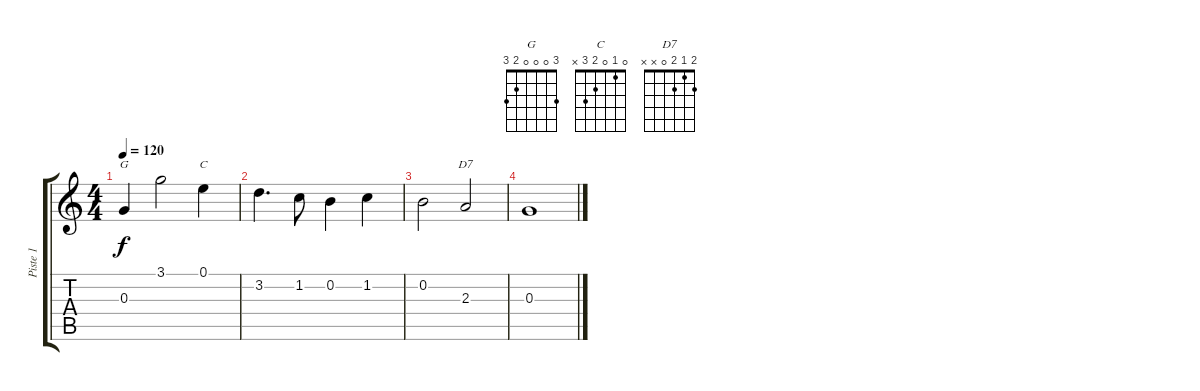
\track ("Piste 1" "Piste 1") {instrument acousticguitarsteel}
\staff {score tabs}
\tuning (E4 B3 G3 D3 A2 E2) {hide}
\chord ("G" 3 0 0 0 2 3)
\chord ("C" 0 1 0 2 3 x)
\chord ("D7" 2 1 2 0 x x)
\ts (4 4)
\tempo 120
\clef g2
\ks c
0.3.4{ch "G" dy f} 3.1.2 0.1.4{ch "C"} |
3.2.4{d} 1.2.8 0.2.4 1.2.4 |
0.2.2 2.3.2{ch "D7"} |
0.3.1
